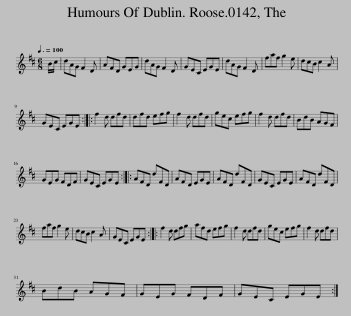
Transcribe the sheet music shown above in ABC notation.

X:1
L:1/8
Q:3/8=100
M:6/8
I:linebreak $
K:D
V:1 treble
V:1
 B/c/ | dAG F2 D | AFD GEG | dAG F2 D | GEC EGE | %5
 dAG F2 D | faf g2 e | dcB c2 A |$ GEC EGE :: f2 d dfd | %10
 dfd efg | f2 d dfd | gec efg | f2 d dfd | BdB AGF |$ %15
 GEG FDF | GEC EGE :: AFD dFD | AFD EGE | AFD dFD | %20
 GEC EGE | AFD dFD |$ faf g2 e | dcB c2 A | GEC EGE :: %25
 f2 d dfg | afd efg | f2 d dfd | gec efg | f2 d dfd |$ %30
 BdB AGF | GEG FDF | GEC EGE :| %33
